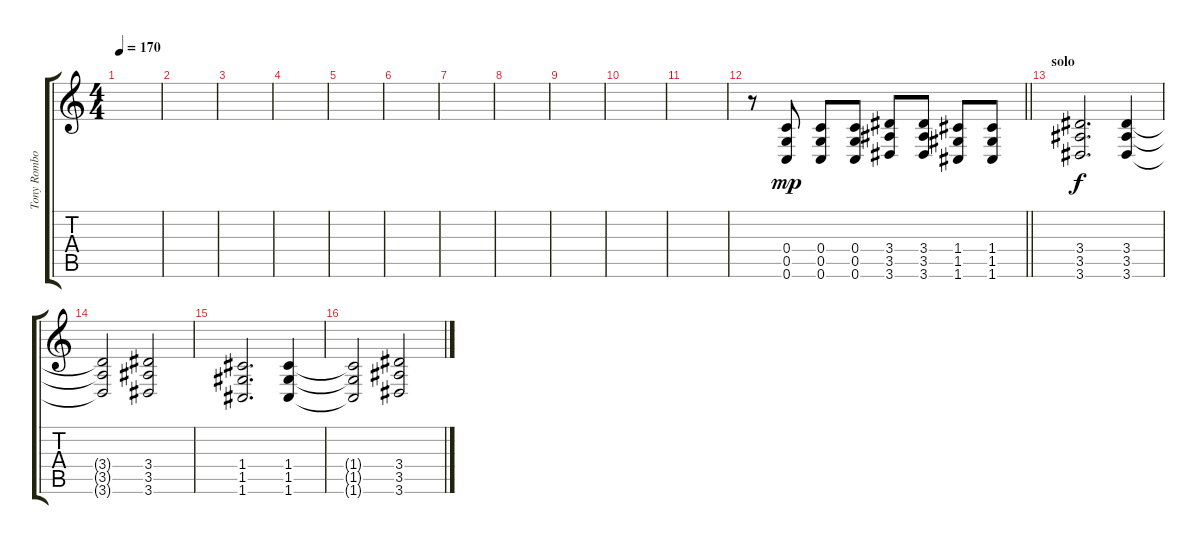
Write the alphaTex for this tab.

\track ("Tony Rombola - rythm" "Tony Rombo") {instrument distortionguitar}
\staff {score tabs}
\tuning (D4 A3 F3 C3 G2 C2) {hide}
\ts (4 4)
\tempo 170
\clef g2
\ks c
|
|
|
|
|
|
|
|
|
|
|
\barLineRight lightlight
r.8 (0.4 0.5 0.6).8{dy mp} (0.4 0.5 0.6).8 (0.4 0.5 0.6).8 (3.4 3.5 3.6).8 (3.4 3.5 3.6).8 (1.4 1.5 1.6).8 (1.4 1.5 1.6).8 |
\section ("" "solo")
(3.4 3.5 3.6).2{d dy f} (3.4 3.5 3.6).4 |
(3.4{t} 3.5{t} 3.6{t}).2 (3.4 3.5 3.6).2 |
(1.4 1.5 1.6).2{d} (1.4 1.5 1.6).4 |
(1.4{t} 1.5{t} 1.6{t}).2 (3.4 3.5 3.6).2
